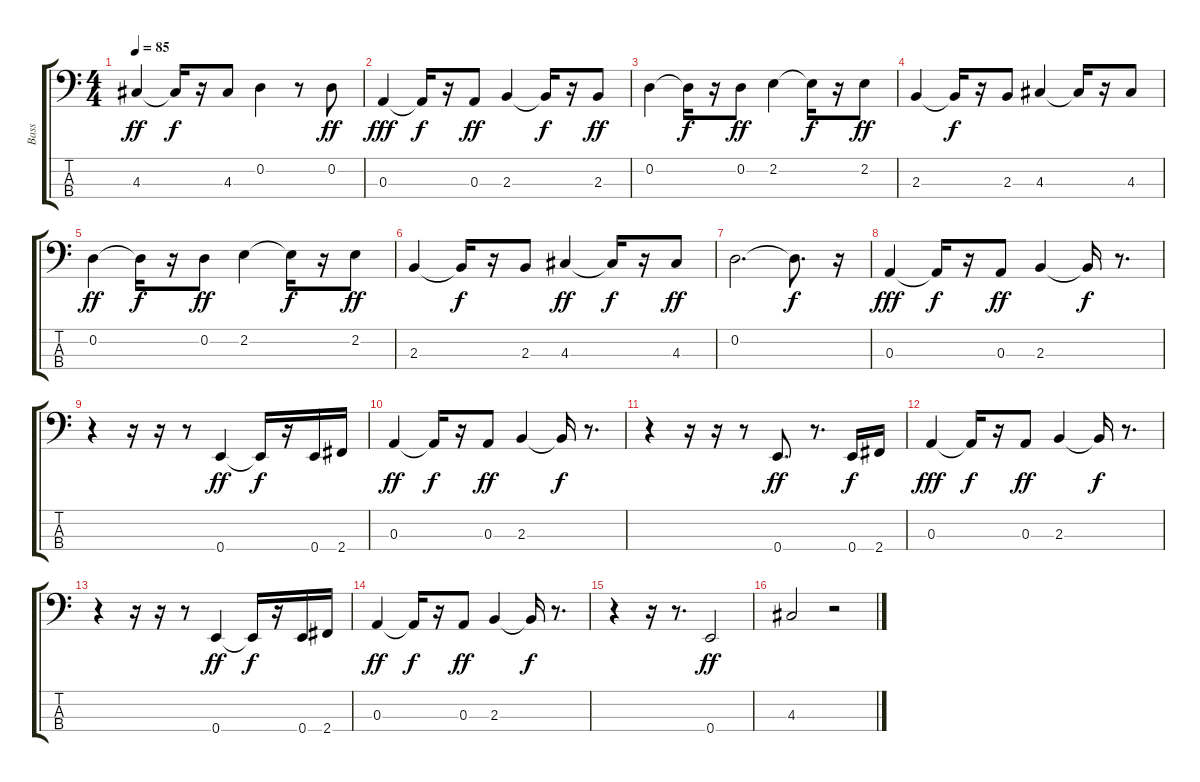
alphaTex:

\track ("Bass" "Bass") {instrument electricbassfinger}
\staff {score tabs}
\tuning (G2 D2 A1 E1) {hide}
\ts (4 4)
\tempo 85
\clef f4
\ks c
4.3.4{dy ff} 4.3{t}.16{dy f} r.16 4.3.8 0.2.4 r.8 0.2.8{dy ff} |
0.3.4{dy fff} 0.3{t}.16{dy f} r.16 0.3.8{dy ff} 2.3.4 2.3{t}.16{dy f} r.16 2.3.8{dy ff} |
0.2.4 0.2{t}.16{dy f} r.16 0.2.8{dy ff} 2.2.4 2.2{t}.16{dy f} r.16 2.2.8{dy ff} |
2.3.4 2.3{t}.16{dy f} r.16 2.3.8 4.3.4 4.3{t}.16 r.16 4.3.8 |
0.2.4{dy ff} 0.2{t}.16{dy f} r.16 0.2.8{dy ff} 2.2.4 2.2{t}.16{dy f} r.16 2.2.8{dy ff} |
2.3.4 2.3{t}.16{dy f} r.16 2.3.8 4.3.4{dy ff} 4.3{t}.16{dy f} r.16 4.3.8{dy ff} |
0.2.2{d} 0.2{t}.8{d dy f} r.16 |
0.3.4{dy fff} 0.3{t}.16{dy f} r.16 0.3.8{dy ff} 2.3.4 2.3{t}.16{dy f} r.8{d} |
r.4 r.16 r.16 r.8 0.4.4{dy ff} 0.4{t}.16{dy f} r.16 0.4.16 2.4.16 |
0.3.4{dy ff} 0.3{t}.16{dy f} r.16 0.3.8{dy ff} 2.3.4 2.3{t}.16{dy f} r.8{d} |
r.4 r.16 r.16 r.8 0.4.8{d dy ff} r.8{d} 0.4.16{dy f} 2.4.16 |
0.3.4{dy fff} 0.3{t}.16{dy f} r.16 0.3.8{dy ff} 2.3.4 2.3{t}.16{dy f} r.8{d} |
r.4 r.16 r.16 r.8 0.4.4{dy ff} 0.4{t}.16{dy f} r.16 0.4.16 2.4.16 |
0.3.4{dy ff} 0.3{t}.16{dy f} r.16 0.3.8{dy ff} 2.3.4 2.3{t}.16{dy f} r.8{d} |
r.4 r.16 r.8{d} 0.4.2{dy ff} |
4.3.2 r.2
